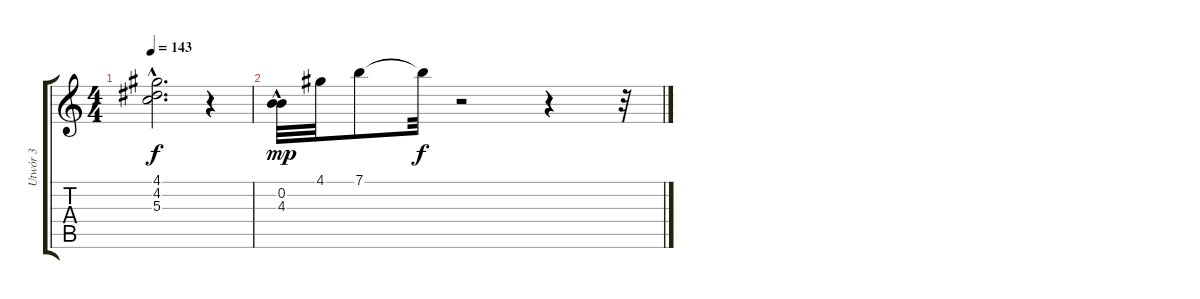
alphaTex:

\track ("Utwór 3" "Utwór 3") {instrument electricguitarjazz}
\staff {score tabs}
\tuning (E4 B3 G3 D3 A2 E2) {hide}
\ts (4 4)
\tempo 143
\clef g2
\ks c
(4.1{hac t} 4.2{hac t} 5.3{hac t}).2{d dy f} r.4 |
(0.2{hac} 4.3).32{dy mp} 4.1.32 7.1.8 7.1{t}.32{dy f} r.2 r.4 r.32
